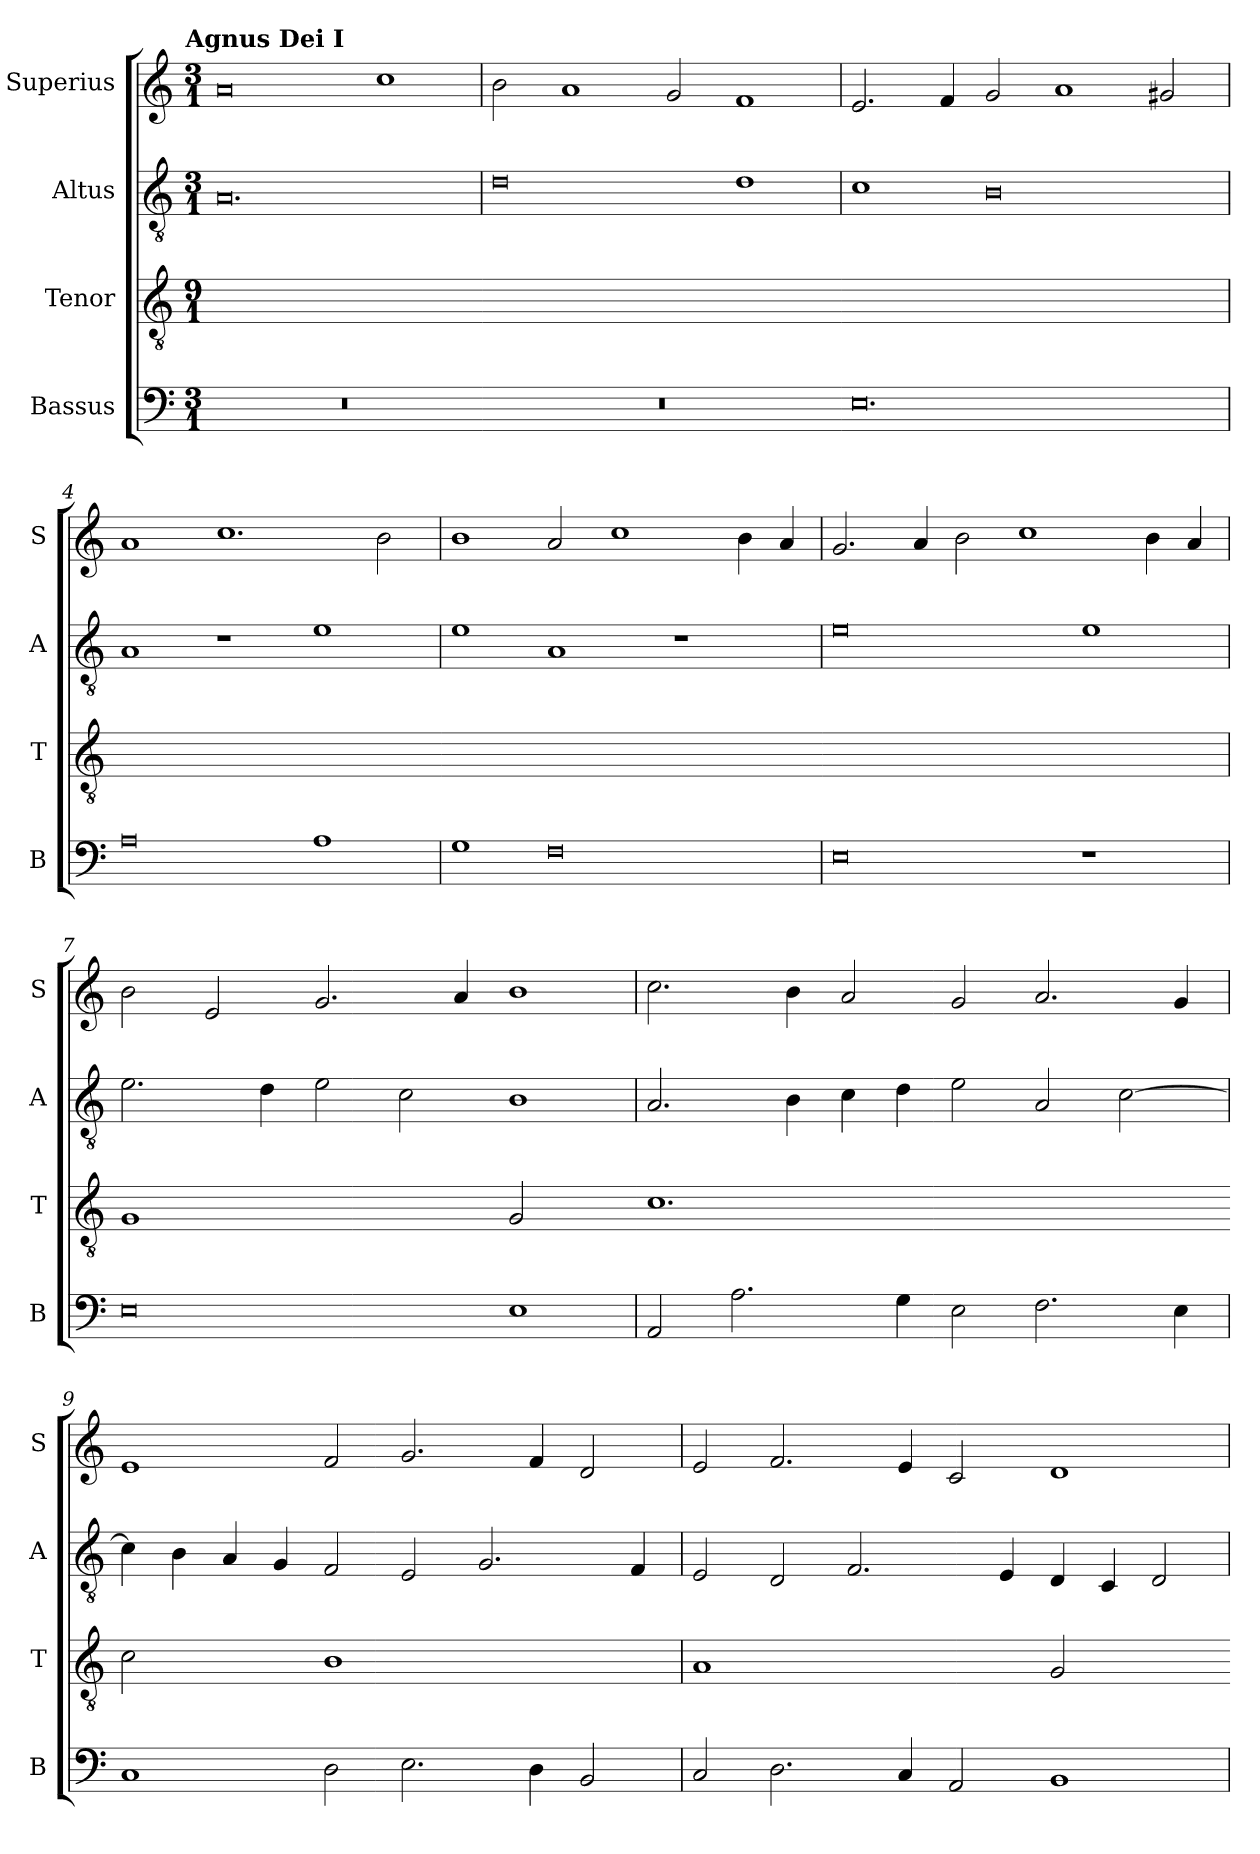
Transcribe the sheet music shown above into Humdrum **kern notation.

**kern	**kern	**kern	**kern
*part4	*part3	*part2	*part1
*staff4	*staff3	*staff2	*staff1
*I"Bassus	*I"Tenor	*I"Altus	*I"Superius
*I'B	*I'T	*I'A	*I'S
*clefF4	*clefGv2	*clefGv2	*clefG2
*k[]	*k[]	*k[]	*k[]
!!LO:TX:omd:t=Agnus Dei I
*M3/1	*M9/1	*M3/1	*M3/1
=1	=1	=1	=1
!	!LO:N:vis=1.	!	!
0.r	0.r	0.A	0a
.	.	.	1cc
=2	=2-	=2	=2
!	!LO:N:vis=1.	!	!
0.r	0.r	0d	2b\
.	.	.	1a
.	.	.	2g/
.	.	1d	1f
=3	=3-	=3	=3
!	!LO:N:vis=1.	!	!
0.E	0.r	1c	2.e/
.	.	.	4f/
.	.	0B	2g/
.	.	.	1a
.	.	.	2g#X/
=4	=4	=4	=4
!	!LO:N:vis=1.	!	!
0A	0.r	1A	1a
.	.	1r	1.cc
1A	.	1e	.
.	.	.	2b\
=5	=5-	=5	=5
!	!LO:N:vis=1.	!	!
1G	0.r	1e	1b
0F	.	1A	2a/
.	.	.	1cc
.	.	1r	.
.	.	.	4b\
.	.	.	4a/
=6	=6-	=6	=6
!	!LO:N:vis=1.	!	!
0E	0.r	0e	2.g/
.	.	.	4a/
.	.	.	2b\
.	.	.	1cc
1r	.	1e	.
.	.	.	4b\
.	.	.	4a/
=7	=7	=7	=7
!	!LO:N:vis=1	!	!
0E	0G	2.e\	2b\
.	.	.	2e/
.	.	4d\	.
.	.	2e\	2.g/
.	.	2c\	.
.	.	.	4a/
!	!LO:N:vis=2	!	!
1E	1G	1B	1b
=8	=8-	=8	=8
!	!LO:N:vis=1.	!	!
2AA/	0.c	2.A/	2.cc\
2.A\	.	.	.
.	.	4B\	4b\
.	.	4c\	2a/
4G\	.	4d\	.
2E\	.	2e\	2g/
2.F\	.	2A/	2.a/
.	.	[2c\	.
4E\	.	.	4g/
=9	=9-	=9	=9
!	!LO:N:vis=2	!	!
1C	1c	4c\]	1e
.	.	4B\	.
.	.	4A/	.
.	.	4G/	.
!	!LO:N:vis=1	!	!
2D\	0B	2F/	2f/
2.E\	.	2E/	2.g/
.	.	2.G/	.
4D\	.	.	4f/
2BB/	.	.	2d/
.	.	4F/	.
=10	=10	=10	=10
!	!LO:N:vis=1	!	!
2C/	0A	2E/	2e/
2.D\	.	2D/	2.f/
.	.	2.F/	.
4C/	.	.	4e/
2AA/	.	.	2c/
.	.	4E/	.
!	!LO:N:vis=2	!	!
1BB	1G	4D/	1d
.	.	4C/	.
.	.	2D/	.
=	=-	=	=
*-	*-	*-	*-
